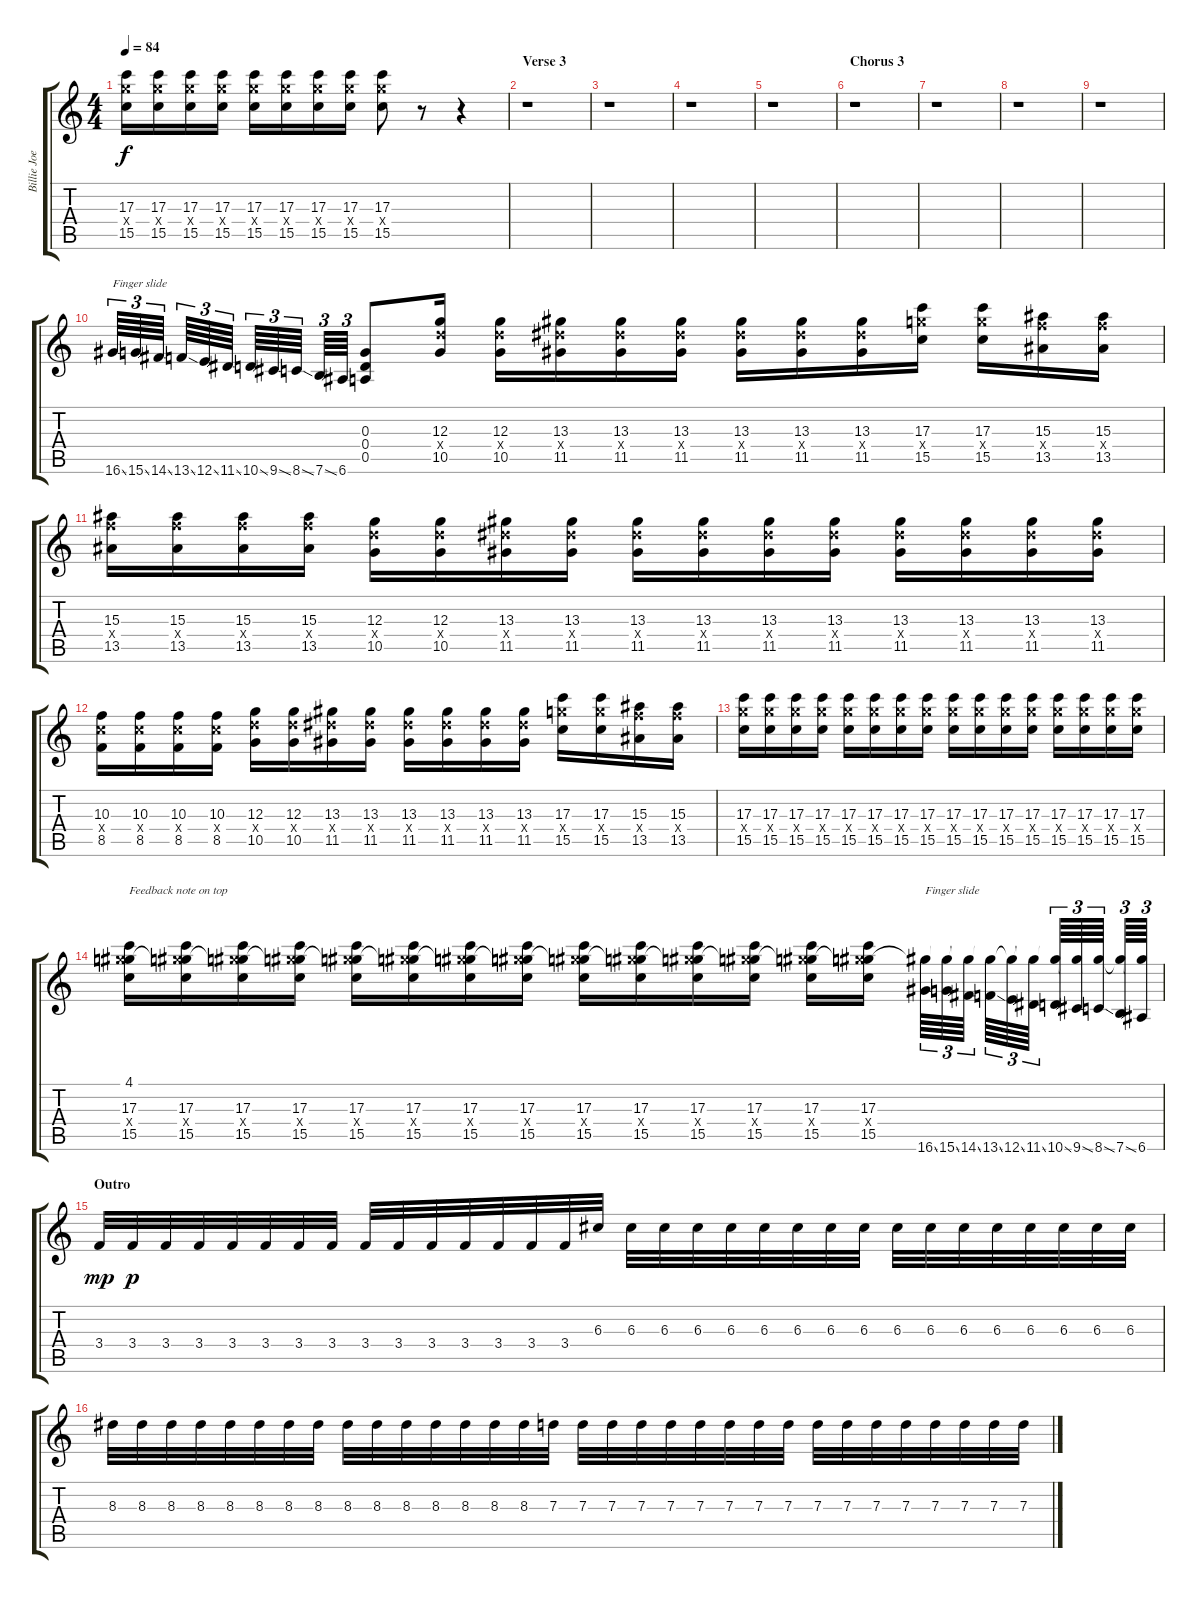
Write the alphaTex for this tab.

\track ("Billie Joe Amrstrong - Lead" "Billie Joe") {instrument distortionguitar}
\staff {score tabs}
\tuning (E4 B3 G3 D3 A2 E2) {hide}
\ts (4 4)
\tempo 84
\clef g2
\ks c
(17.3 17.4{x} 15.5).16{dy f} (17.3 17.4{x} 15.5).16 (17.3 17.4{x} 15.5).16 (17.3 17.4{x} 15.5).16 (17.3 17.4{x} 15.5).16 (17.3 17.4{x} 15.5).16 (17.3 17.4{x} 15.5).16 (17.3 17.4{x} 15.5).16 (17.3 17.4{x} 15.5).8 r.8 r.4 |
\section ("" "Verse 3")
r.1 |
r.1 |
r.1 |
r.1 |
\section ("" "Chorus 3")
r.1 |
r.1 |
r.1 |
r.1 |
16.6{ss}.64{tu (3 2) txt "Finger slide"} 15.6{ss}.64{tu (3 2)} 14.6{ss}.64{tu (3 2)} 13.6{ss}.64{tu (3 2)} 12.6{ss}.64{tu (3 2)} 11.6{ss}.64{tu (3 2)} 10.6{ss}.64{tu (3 2)} 9.6{ss}.64{tu (3 2)} 8.6{ss}.64{tu (3 2)} 7.6{ss}.64{tu (3 2)} 6.6.64{tu (3 2)} (0.3 0.4 0.5).8 (12.3 12.4{x} 10.5).16 (12.3 12.4{x} 10.5).16 (13.3 13.4{x} 11.5).16 (13.3 13.4{x} 11.5).16 (13.3 13.4{x} 11.5).16 (13.3 13.4{x} 11.5).16 (13.3 13.4{x} 11.5).16 (13.3 13.4{x} 11.5).16 (17.3 17.4{x} 15.5).16 (17.3 17.4{x} 15.5).16 (15.3 15.4{x} 13.5).16 (15.3 15.4{x} 13.5).16 |
(15.3 15.4{x} 13.5).16 (15.3 15.4{x} 13.5).16 (15.3 15.4{x} 13.5).16 (15.3 15.4{x} 13.5).16 (12.3 12.4{x} 10.5).16 (12.3 12.4{x} 10.5).16 (13.3 13.4{x} 11.5).16 (13.3 13.4{x} 11.5).16 (13.3 13.4{x} 11.5).16 (13.3 13.4{x} 11.5).16 (13.3 13.4{x} 11.5).16 (13.3 13.4{x} 11.5).16 (13.3 13.4{x} 11.5).16 (13.3 13.4{x} 11.5).16 (13.3 13.4{x} 11.5).16 (13.3 13.4{x} 11.5).16 |
(10.3 10.4{x} 8.5).16 (10.3 10.4{x} 8.5).16 (10.3 10.4{x} 8.5).16 (10.3 10.4{x} 8.5).16 (12.3 12.4{x} 10.5).16 (12.3 12.4{x} 10.5).16 (13.3 13.4{x} 11.5).16 (13.3 13.4{x} 11.5).16 (13.3 13.4{x} 11.5).16 (13.3 13.4{x} 11.5).16 (13.3 13.4{x} 11.5).16 (13.3 13.4{x} 11.5).16 (17.3 17.4{x} 15.5).16 (17.3 17.4{x} 15.5).16 (15.3 15.4{x} 13.5).16 (15.3 15.4{x} 13.5).16 |
(17.3 17.4{x} 15.5).16 (17.3 17.4{x} 15.5).16 (17.3 17.4{x} 15.5).16 (17.3 17.4{x} 15.5).16 (17.3 17.4{x} 15.5).16 (17.3 17.4{x} 15.5).16 (17.3 17.4{x} 15.5).16 (17.3 17.4{x} 15.5).16 (17.3 17.4{x} 15.5).16 (17.3 17.4{x} 15.5).16 (17.3 17.4{x} 15.5).16 (17.3 17.4{x} 15.5).16 (17.3 17.4{x} 15.5).16 (17.3 17.4{x} 15.5).16 (17.3 17.4{x} 15.5).16 (17.3 17.4{x} 15.5).16 |
(4.1 17.3 17.4{x} 15.5).16{txt "Feedback note on top"} (4.1{t} 17.3 17.4{x} 15.5).16 (4.1{t} 17.3 17.4{x} 15.5).16 (4.1{t} 17.3 17.4{x} 15.5).16 (4.1{t} 17.3 17.4{x} 15.5).16 (4.1{t} 17.3 17.4{x} 15.5).16 (4.1{t} 17.3 17.4{x} 15.5).16 (4.1{t} 17.3 17.4{x} 15.5).16 (4.1{t} 17.3 17.4{x} 15.5).16 (4.1{t} 17.3 17.4{x} 15.5).16 (4.1{t} 17.3 17.4{x} 15.5).16 (4.1{t} 17.3 17.4{x} 15.5).16 (4.1{t} 17.3 17.4{x} 15.5).16 (4.1{t} 17.3 17.4{x} 15.5).16 (4.1{t} 16.6{ss}).64{tu (3 2) txt "Finger slide"} (4.1{t} 15.6{ss}).64{tu (3 2)} (4.1{t} 14.6{ss}).64{tu (3 2)} (4.1{t} 13.6{ss}).64{tu (3 2)} (4.1{t} 12.6{ss}).64{tu (3 2)} (4.1{t} 11.6{ss}).64{tu (3 2)} (4.1{t} 10.6{ss}).64{tu (3 2)} (4.1{t} 9.6{ss}).64{tu (3 2)} (4.1{t} 8.6{ss}).64{tu (3 2)} (4.1{t} 7.6{ss}).64{tu (3 2)} (4.1{t} 6.6).64{tu (3 2)} |
\section ("" "Outro")
3.4.32{dy mp} 3.4.32{dy p} 3.4.32 3.4.32 3.4.32 3.4.32 3.4.32 3.4.32 3.4.32 3.4.32 3.4.32 3.4.32 3.4.32 3.4.32 3.4.32 6.3.32 6.3.32 6.3.32 6.3.32 6.3.32 6.3.32 6.3.32 6.3.32 6.3.32 6.3.32 6.3.32 6.3.32 6.3.32 6.3.32 6.3.32 6.3.32 6.3.32 |
8.3.32 8.3.32 8.3.32 8.3.32 8.3.32 8.3.32 8.3.32 8.3.32 8.3.32 8.3.32 8.3.32 8.3.32 8.3.32 8.3.32 8.3.32 7.3.32 7.3.32 7.3.32 7.3.32 7.3.32 7.3.32 7.3.32 7.3.32 7.3.32 7.3.32 7.3.32 7.3.32 7.3.32 7.3.32 7.3.32 7.3.32 7.3.32
